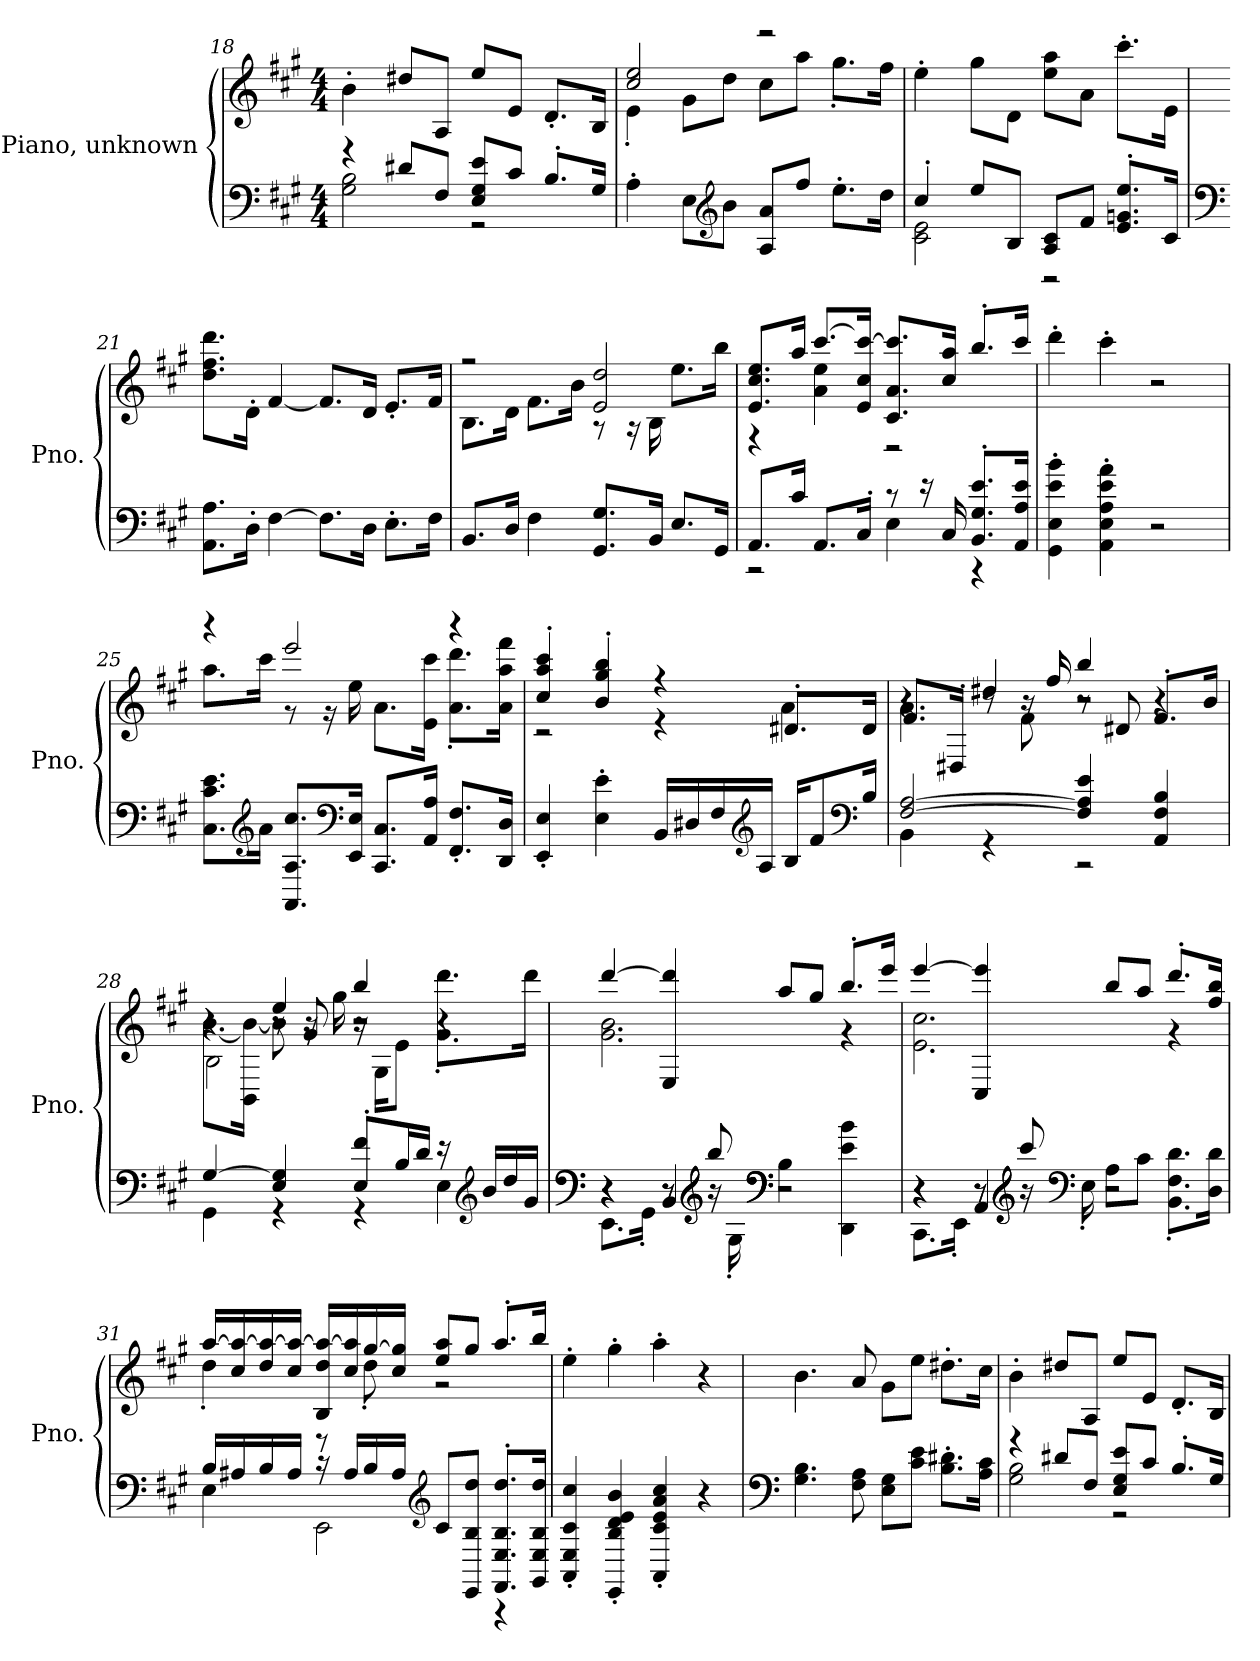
**kern	**kern
*part1	*part1
*staff2	*staff1
*I"Piano, unknown	*
*I'Pno.	*
*clefF4	*clefG2
*k[f#c#g#]	*k[f#c#g#]
*M4/4	*M4/4
=18	=18
*^	*
4r	2G#\ 2B\	4b'\
8d#X/L	.	8dd#X/L
8F#/J	.	8A/J
8E/ 8G#/ 8e/L	2r	8ee/L
8c#/J	.	8e/J
8.B'/L	.	8.d'/L
16G#/Jk	.	16B/Jk
*v	*v	*
!!LO:LB:g=z
=19	=19
*	*^
4A'\	2cc#/ 2ee/	4e'\
8E\L	.	8g#\L
*clefG2	*	*
8b\J	.	8dd\J
8A/ 8a/L	2r	8cc#\L
8ff#/J	.	8aa\J
8.ee'\L	.	8.gg#'\L
16dd\Jk	.	16ff#\Jk
*	*v	*v
=20	=20
*^	*
4cc#'/	2c#\ 2e\	4ee'\
8ee/L	.	8gg#\L
8B/J	.	8d\J
8A/ 8c#/L	2r	8ee\ 8aa\L
8f#/J	.	8a\J
8.e/' 8.gn/' 8.ee/'L	.	8.ccc#'\L
16c#/Jk	.	16e\Jk
*v	*v	*
=21	=21
*clefF4	*
8.AA\ 8.A\L	8.dd\ 8.ff#\ 8.ddd\L
16D'\Jk	16d'\Jk
[4F#\	[4f#/
8.F#\L]	8.f#/L]
16D\Jk	16d/Jk
8.E'\L	8.e'/L
16F#\Jk	16f#/Jk
=22	=22
*	*^
8.BB/L	2r	8.B\L
16D/Jk	.	16d\Jk
4F#\	.	8.f#\L
.	.	16b\Jk
8.GG#/ 8.G#/L	2e/ 2dd/	8r
.	.	16r
16BB/Jk	.	16B\
8.E/L	.	8.ee\L
16GG#/Jk	.	16bb\Jk
!!LO:PB:g=z	!!
=23	=23	=23
*^	*	*
8.AA/L	2r	8.e/ 8.cc#/ 8.ee/L	4r
16c#/Jk	.	16aa/Jk	.
8.AA/L	.	[8.ccc#/L	4a\ 4ee\
16C#'/Jk	.	16e/ 16cc#/ 16ccc#/_Jk	.
8r	4E\	8.c#/ 8.a/ 8.ccc#/]L	2r
16r	.	.	.
16C#/	.	16cc#/ 16aa/Jk	.
8.BB/' 8.G#/' 8.e/'L	4r	8.bb'/L	.
16AA/ 16A/ 16e/Jk	.	16ccc#/Jk	.
*v	*v	*	*
*	*v	*v
=24	=24
4GG#\' 4E\' 4e\' 4b\'	4ddd'\
4AA\' 4E\' 4A\' 4e\' 4a\'	4ccc#'\
2r	2r
=25	=25
*	*^
8.C#\ 8.c#\ 8.e\L	4r	8.aa\L
*clefG2	*	*
16a\Jk	.	16ccc#\Jk
8.AA/ 8.A/ 8.cc#/L	2eee/	8r
.	.	16r
*clefF4	*	*
16EE/ 16E/Jk	.	16ee\
8.CC#/ 8.C#/L	.	8.a\L
16AA/ 16A/Jk	.	16e\ 16ccc#\Jk
8.FF#/' 8.F#/'L	4r	8.a\' 8.ddd\'L
16DD/ 16D/Jk	.	16a\ 16aa\ 16fff#\Jk
!!LO:LB:g=z	!!
=26	=26	=26
4EE/' 4E/'	4cc#/' 4aa/' 4ccc#/'	2r
4E\' 4e\'	4b/' 4gg#/' 4bb/'	.
16BB/LL	4r	4r
16D#X/	.	.
16F#/	.	.
*clefG2	*	*
16A/JJ	.	.
16B/KL	8.d#X'/L	4a\
8f#/	.	.
*clefF4	*	*
16B/Jk	16d#/Jk	.
=27	=27	=27
*^	*	*^
[2F#/ [2A/	4BB\	4r	4.a\	8.f#/L
.	.	.	.	16D#X'/Jk
.	4r	4dd#X/	.	8r
.	.	.	8f#\	16r
.	.	.	.	16ff#/
4F#/] 4A/] 4e/	2r	4bb/	2r	8r
.	.	.	.	8d#X/
4AA/ 4F#/ 4B/	.	4r	.	8.f#'/L
.	.	.	.	16b/Jk
!!LO:LB:g=z
=28	=28	=28	=28	=28
*	*	*	*	*^
[4G#/	4GG#\	4r	[8.b\L	4r	2B\
.	.	.	16BB\ 16b\_Jk	.	.
4E/ 4G#/]	4r	4ee/	8b\]	8r	.
.	.	.	16r	8g#/	.
.	.	.	16gg#\	.	.
8E/' 8f#/'L	4r	4bb/	16r	2r	2r
.	.	.	16G#\KL	.	.
16B/L	.	.	8e\J	.	.
16d/JJ	.	.	.	.	.
16r	4E\	4r	8.g#\' 8.ddd\'L	.	.
*clefG2	*	*	*	*	*
16b/LL	.	.	.	.	.
16dd/	.	.	.	.	.
16g#/JJ	.	.	16ddd\Jk	.	.
*v	*v	*	*	*	*
*	*v	*v	*v	*v
=29	=29
*clefF4	*
*^	*^
*	*^	*	*
4r	8.EE\L	4r	[4ddd/	2.g#\ 2.b\
.	16GG#'\Jk	.	.	.
8r	8r	4BB/	4E/ 4ddd/]	.
*clefG2	*	*	*	*
8bb/	16r	.	.	.
.	16G#'\	.	.	.
*clefF4	*	*	*	*
2r	4B\	2r	8aa/L	.
.	.	.	8gg#/J	.
.	4DD\ 4e\ 4b\	.	8.bb'/L	4r
.	.	.	16eee/Jk	.
!!LO:LB:g=z	!!
=30	=30	=30	=30	=30
4r	8.CC#\L	4r	[4eee/	2.e\ 2.cc#\
.	16EE'\Jk	.	.	.
8r	8r	4AA/	4C#/ 4eee/]	.
*clefG2	*	*	*	*
8ccc#/	16r	.	.	.
*clefF4	*	*	*	*
.	16E'\	.	.	.
2r	8A\L	2r	8bb/L	.
.	8c#\J	.	8aa/J	.
.	8.BB\' 8.F#\' 8.d\'L	.	8.ddd'/L	4r
.	16D\ 16d\Jk	.	16ff#/ 16bb/Jk	.
*	*v	*v	*	*
=31	=31	=31	=31
16B/LL	4E\	[16aa/LL	4dd'\
16A#X/	.	16cc#/ 16aa/_	.
16B/	.	16dd/ 16aa/_	.
16A#/JJ	.	16cc#/ 16aa/_JJ	.
16r	2EE\	16B/ 16dd/ 16aa/_LL	8r
16A#/LL	.	16cc#/ 16aa/]	.
16B/	.	[16gg#/	8dd'\
16A#/JJ	.	16cc#/ 16gg#/]JJ	.
*clefG2	*	*	*
8c#/L	.	8ee/ 8aa/L	2r
8EE/ 8B/ 8dd/J	.	8gg#/J	.
8.FF#/' 8.E/' 8.B/' 8.dd/'L	4r	8.aa'/L	.
16GG#/ 16E/ 16B/ 16dd/Jk	.	16bb/Jk	.
*v	*v	*	*
*	*v	*v
=32	=32
4AA/' 4E/' 4c#/' 4cc#/'	4ee'\
4EE/' 4B/' 4d/' 4e/' 4b/'	4gg#'\
4AA/' 4c#/' 4e/' 4a/' 4cc#/'	4aa'\
4r	4r
!!LO:LB:g=z
=33	=33
*clefF4	*
4.G#\ 4.B\	4.b\
8F#\ 8A\	8a/
8E\ 8G#\L	8g#\L
8c#\ 8e\J	8ee\J
8.B\' 8.d#X\'L	8.dd#X'\L
16A\ 16c#\Jk	16cc#\Jk
=34	=34
*^	*
4r	2G#\ 2B\	4b'\
8d#X/L	.	8dd#X/L
8F#/J	.	8A/J
8E/ 8G#/ 8e/L	2r	8ee/L
8c#/J	.	8e/J
8.B'/L	.	8.d'/L
16G#/Jk	.	16B/Jk
*v	*v	*
=	=
*-	*-
